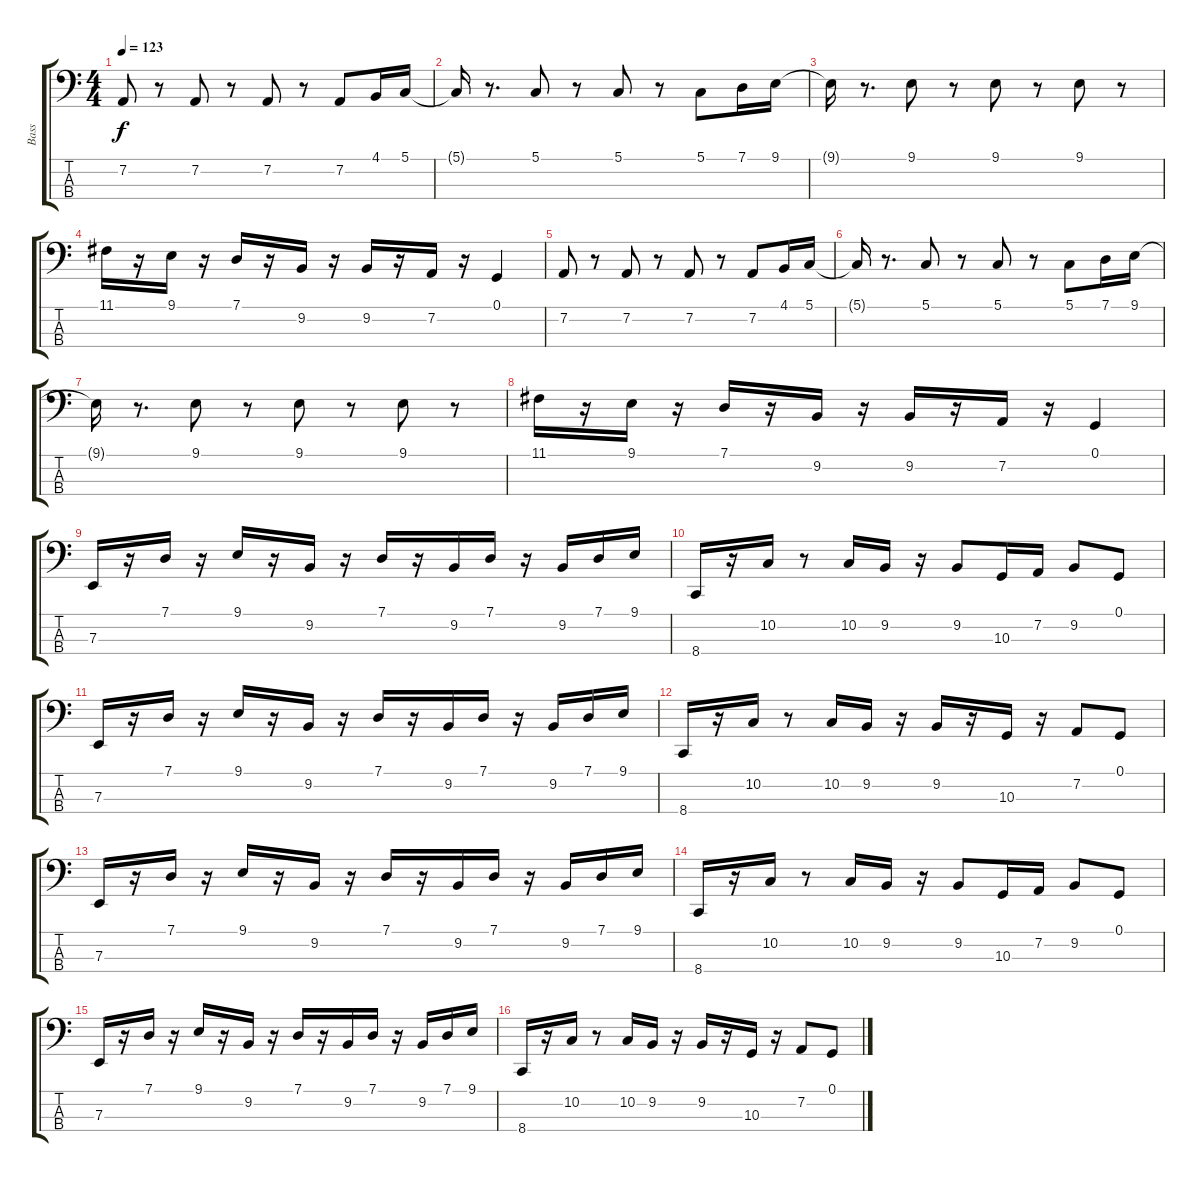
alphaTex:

\track ("Bass" "Bass") {instrument lead8bassandlead}
\staff {score tabs}
\tuning (G2 D2 A1 E1) {hide}
\ts (4 4)
\tempo 123
\clef f4
\ks c
7.2.8{dy f} r.8 7.2.8 r.8 7.2.8 r.8 7.2.8 4.1.16 5.1.16 |
5.1{t}.16 r.8{d} 5.1.8 r.8 5.1.8 r.8 5.1.8 7.1.16 9.1.16 |
9.1{t}.16 r.8{d} 9.1.8 r.8 9.1.8 r.8 9.1.8 r.8 |
11.1.16 r.16 9.1.16 r.16 7.1.16 r.16 9.2.16 r.16 9.2.16 r.16 7.2.16 r.16 0.1.4 |
7.2.8 r.8 7.2.8 r.8 7.2.8 r.8 7.2.8 4.1.16 5.1.16 |
5.1{t}.16 r.8{d} 5.1.8 r.8 5.1.8 r.8 5.1.8 7.1.16 9.1.16 |
9.1{t}.16 r.8{d} 9.1.8 r.8 9.1.8 r.8 9.1.8 r.8 |
11.1.16 r.16 9.1.16 r.16 7.1.16 r.16 9.2.16 r.16 9.2.16 r.16 7.2.16 r.16 0.1.4 |
7.3.16 r.16 7.1.16 r.16 9.1.16 r.16 9.2.16 r.16 7.1.16 r.16 9.2.16 7.1.16 r.16 9.2.16 7.1.16 9.1.16 |
8.4.16 r.16 10.2.16 r.8 10.2.16 9.2.16 r.16 9.2.8 10.3.16 7.2.16 9.2.8 0.1.8 |
7.3.16 r.16 7.1.16 r.16 9.1.16 r.16 9.2.16 r.16 7.1.16 r.16 9.2.16 7.1.16 r.16 9.2.16 7.1.16 9.1.16 |
8.4.16 r.16 10.2.16 r.8 10.2.16 9.2.16 r.16 9.2.16 r.16 10.3.16 r.16 7.2.8 0.1.8 |
7.3.16 r.16 7.1.16 r.16 9.1.16 r.16 9.2.16 r.16 7.1.16 r.16 9.2.16 7.1.16 r.16 9.2.16 7.1.16 9.1.16 |
8.4.16 r.16 10.2.16 r.8 10.2.16 9.2.16 r.16 9.2.8 10.3.16 7.2.16 9.2.8 0.1.8 |
7.3.16 r.16 7.1.16 r.16 9.1.16 r.16 9.2.16 r.16 7.1.16 r.16 9.2.16 7.1.16 r.16 9.2.16 7.1.16 9.1.16 |
8.4.16 r.16 10.2.16 r.8 10.2.16 9.2.16 r.16 9.2.16 r.16 10.3.16 r.16 7.2.8 0.1.8
